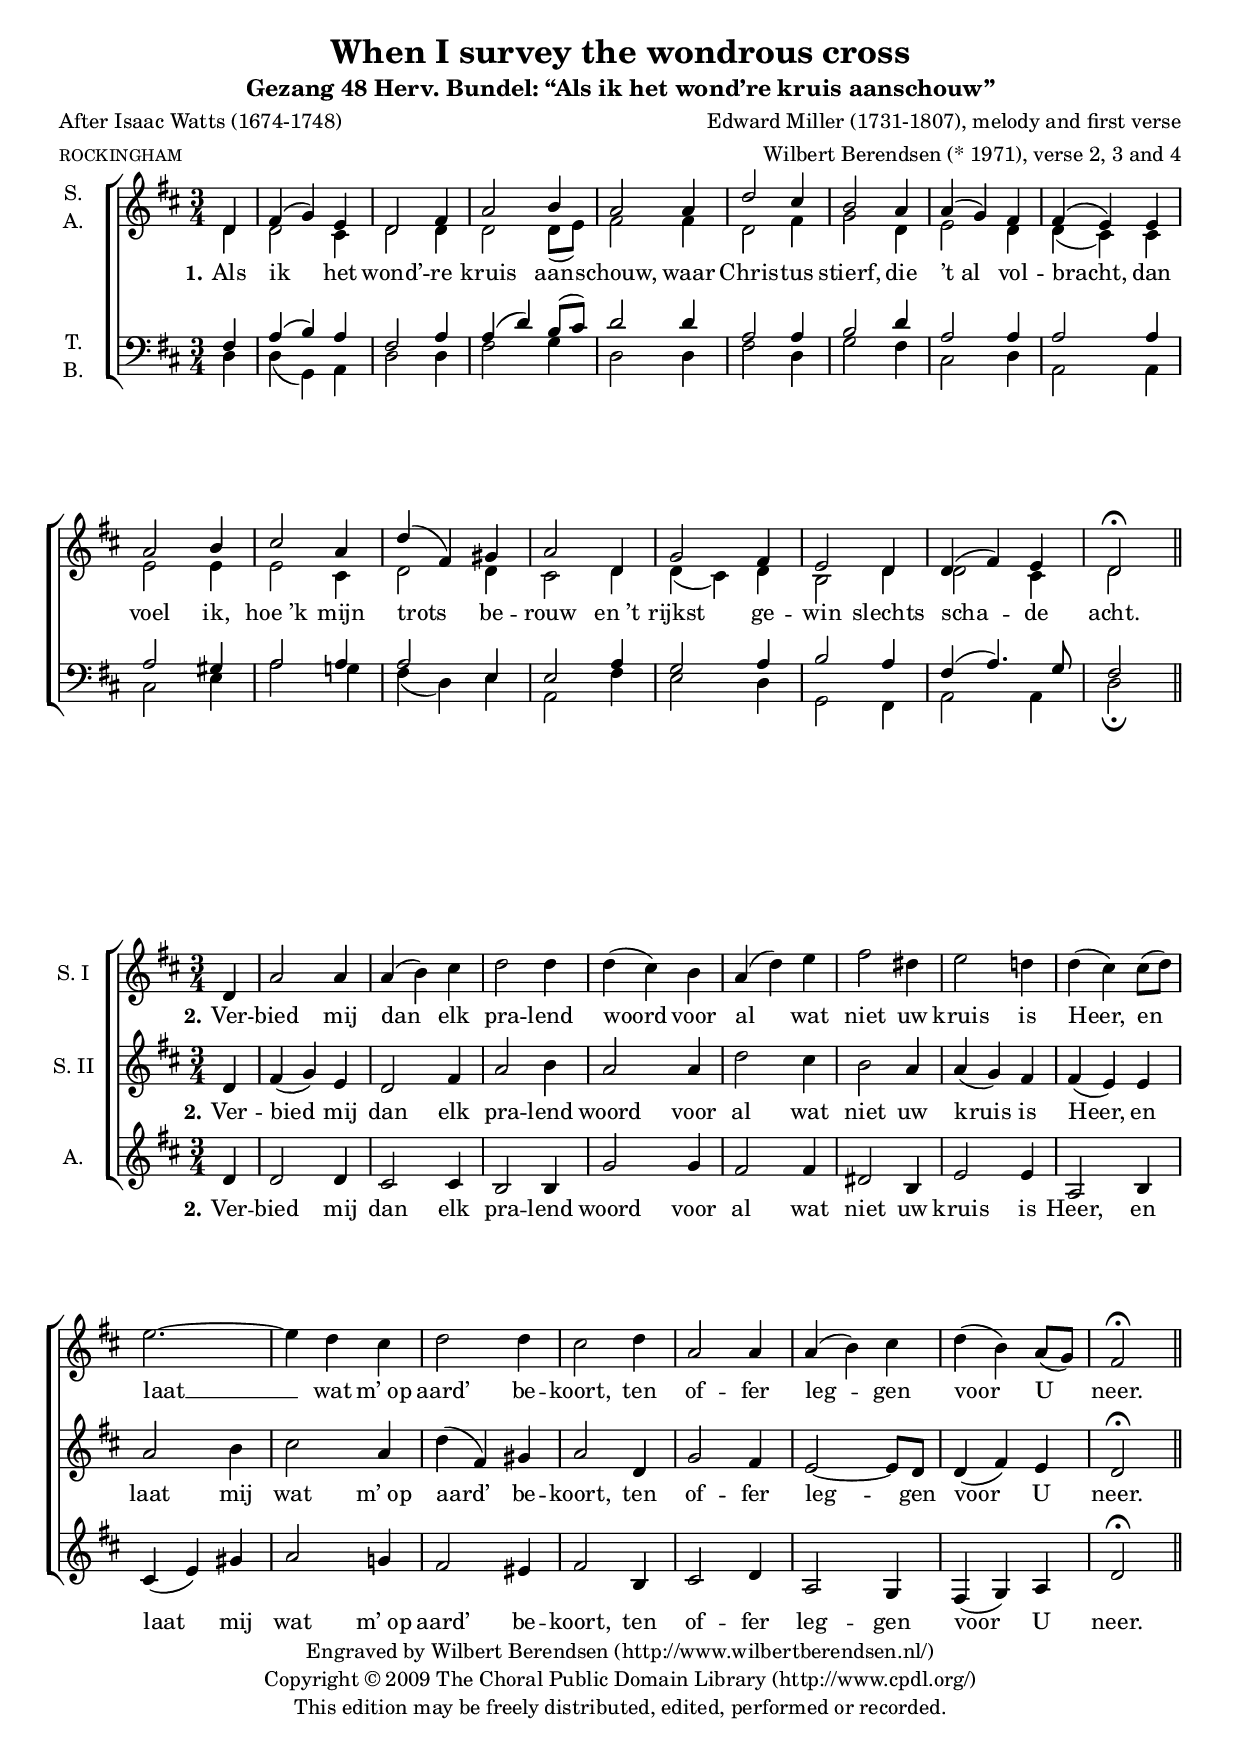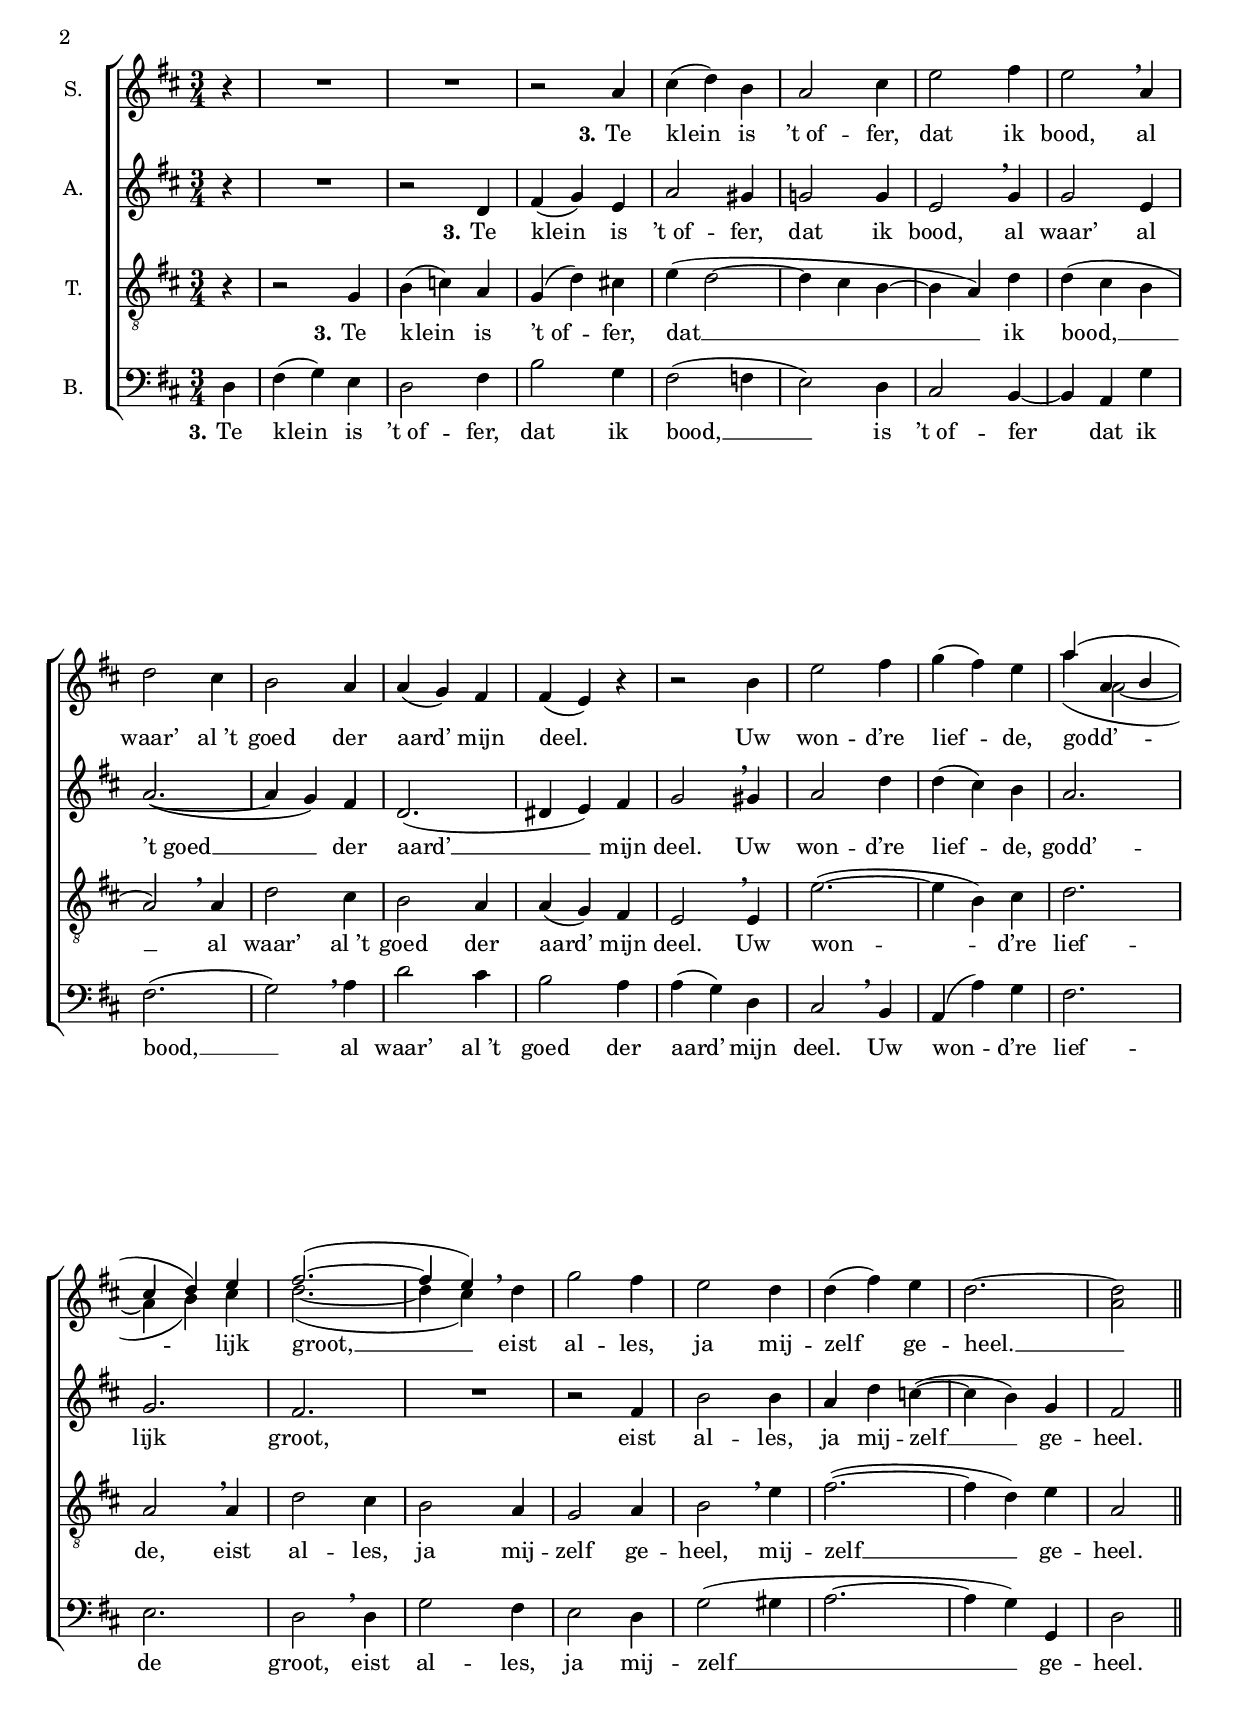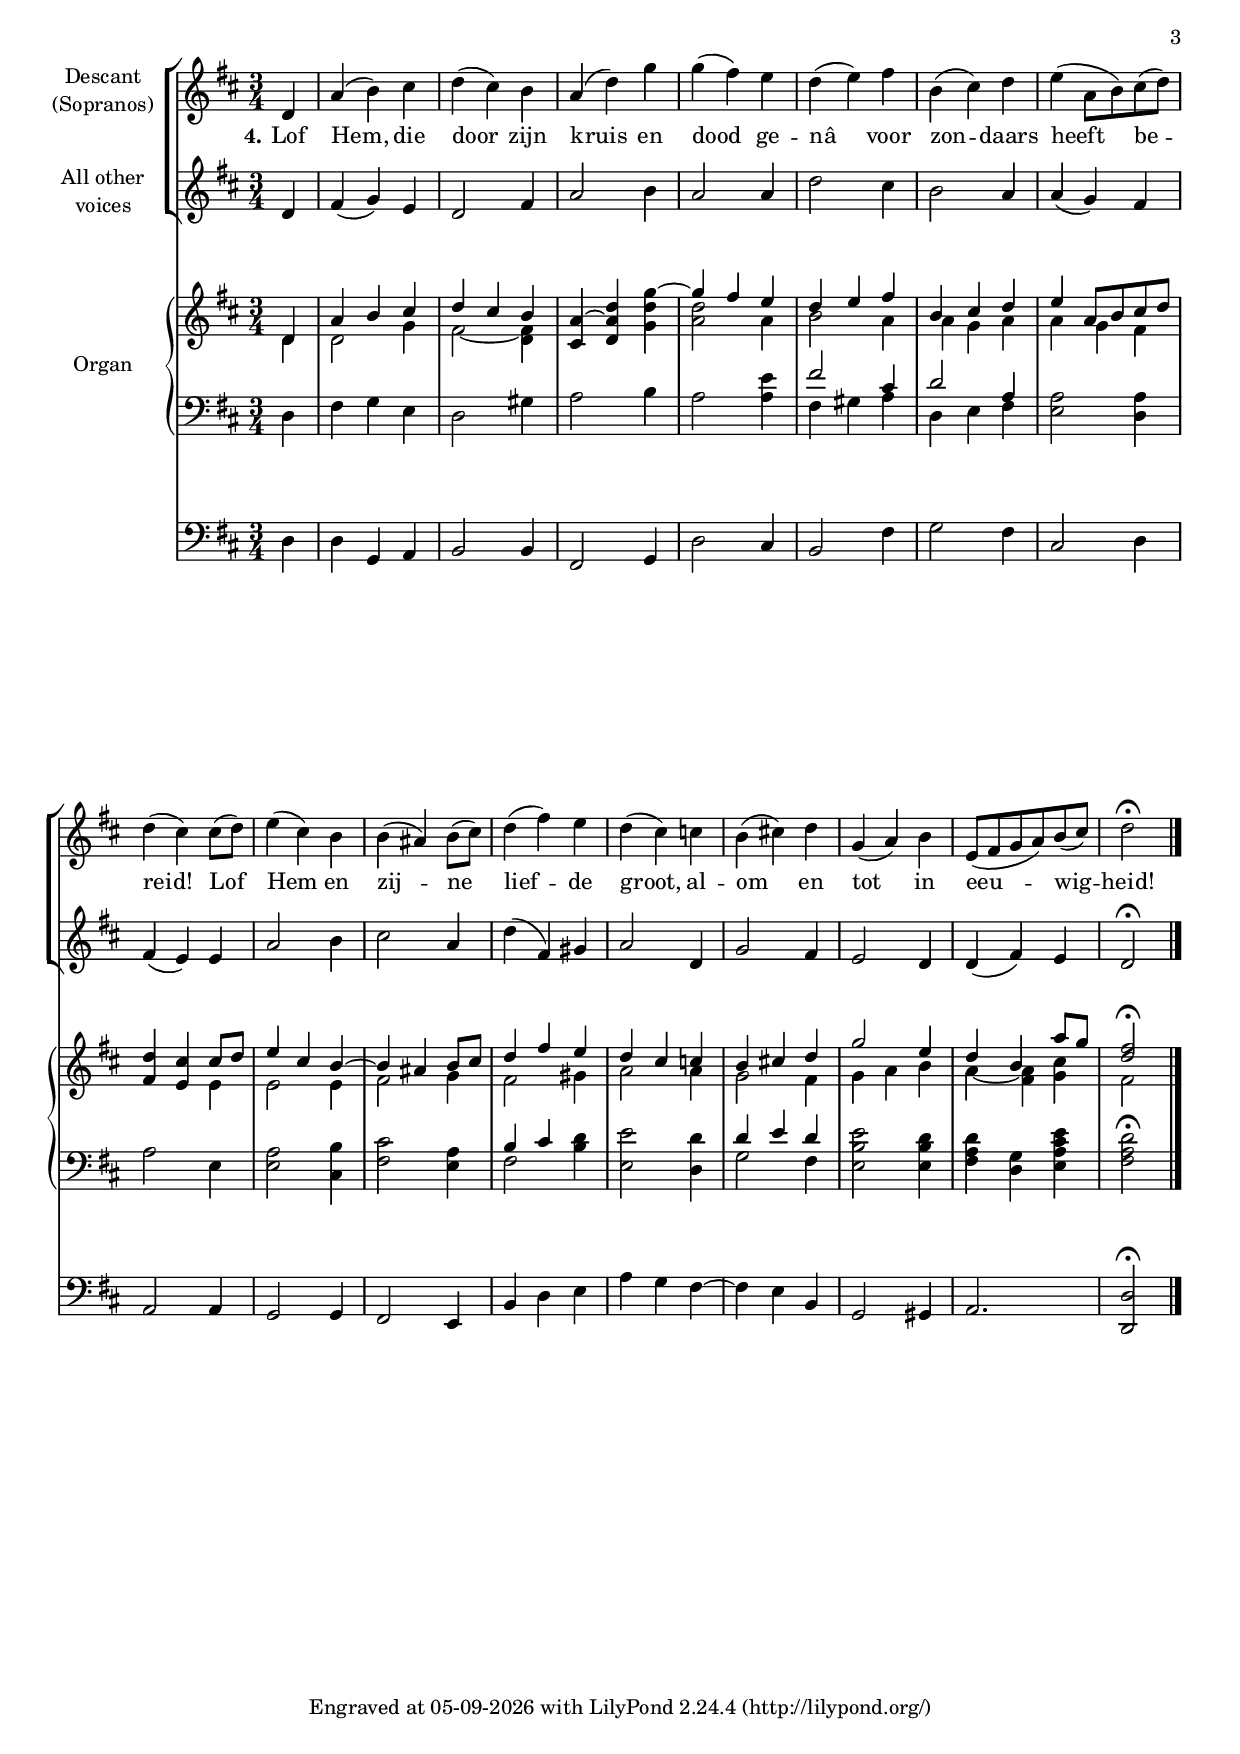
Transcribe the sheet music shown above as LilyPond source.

\version "2.12.0"

#(set-global-staff-size 18)

\paper {
  ragged-last-bottom = ##t
}

\header {
  title = "When I survey the wondrous cross"
  subtitle = "Gezang 48 Herv. Bundel: “Als ik het wond’re kruis aanschouw”"
  poet = "After Isaac Watts (1674-1748)"
  meter = \markup \tiny ROCKINGHAM
  composer = "Edward Miller (1731-1807), melody and first verse"
  arranger = "Wilbert Berendsen (* 1971), verse 2, 3 and 4"
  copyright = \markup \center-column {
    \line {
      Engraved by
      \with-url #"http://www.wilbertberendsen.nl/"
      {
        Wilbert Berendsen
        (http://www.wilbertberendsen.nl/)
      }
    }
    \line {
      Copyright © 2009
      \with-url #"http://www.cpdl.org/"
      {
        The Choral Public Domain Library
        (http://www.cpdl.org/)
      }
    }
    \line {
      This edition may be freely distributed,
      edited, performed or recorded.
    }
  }
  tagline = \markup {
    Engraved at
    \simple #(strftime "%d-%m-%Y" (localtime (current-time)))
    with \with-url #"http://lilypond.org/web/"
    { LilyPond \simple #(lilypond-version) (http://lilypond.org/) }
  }
}

\layout {
  indent = #10
  \context {
    \Score
    \remove "Bar_number_engraver"
  }
}

stanzaOne = \lyricmode {
  \set stanza = "1."
  Als ik het wond’ -- re kruis aan -- schouw,
  waar Chris -- tus stierf, die ’t_al vol -- bracht,
  dan voel ik, hoe_’k mijn trots be -- rouw
  en_’t rijkst ge -- win slechts scha -- de acht.
}

stanzaTwo = \lyricmode {
  \set stanza = "2."
  Ver -- bied mij dan elk pra -- lend woord
  voor al wat niet uw kruis is Heer,
  en laat mij wat m’_op aard’ be -- koort,
  ten of -- fer leg -- gen voor U neer.
}

stanzaFour = \lyricmode {
  \set stanza = "4."
  Lof Hem, die door zijn kruis en dood
  ge -- nâ voor zon -- daars heeft be -- reid!
  Lof Hem en zij -- ne lief -- de groot,
  al -- om en tot in eeu -- wig -- heid!
}

global = {
  \key d \major
  \time 3/4
  \partial 4
  #(set-accidental-style 'modern)
}

mel = \relative c' {
  \global
  d4 fis( g) e d2 fis4 a2 b4 a2
  a4 d2 cis4 b2 a4 a( g) fis fis( e)
  e a2 b4 cis2 a4 d( fis,) gis a2
  d,4 g2 fis4 e2 d4 d( fis) e d2\fermata
}


% EEN
sop = {
  \mel
  \bar "||"
}

alt = \relative c' {
  \global
  d4 d2 cis4 d2 d4 d2 d8( e) fis2
  fis4 d2 fis4 g2 d4 e2 d4 d( cis)
  cis e2 e4 e2 cis4 d2 d4 cis2
  d4 d( cis) d b2 d4 d2 cis4 d2
}

ten = \relative c {
  \global
  fis4 a( b) a fis2 a4 a( d) b8( cis) d2
  d4 a2 a4 b2 d4 a2 a4 a2
  a4 a2 gis4 a2 a4 a2 e4 e2
  a4 g2 a4 b2 a4 fis( a4.) g8 fis2
}

bas = \relative c {
  \global
  d4 d( g,) a d2 d4 fis2 g4 d2
  d4 fis2 d4 g2 fis4 cis2 d4 a2
  a4 cis2 e4 a2 g4 fis( d) e a,2
  fis'4 e2 d4 g,2 fis4 a2 a4 d2\fermata
}

scoreOne = \new ChoirStaff <<
  \new Staff \with {
    instrumentName = \markup\center-column{ S. A. }
  } << 
    \new Voice = "sop" { \voiceOne \sop }
    \new Voice = "alt" { \voiceTwo \alt }
  >>
  \new Lyrics \lyricsto "sop" \stanzaOne
  \new Staff \with {
    instrumentName = \markup\center-column{ T. B. }
  } <<
    \clef bass
    \new Voice = "ten" { \voiceOne \ten }
    \new Voice = "bas" { \voiceTwo \bas }
  >>
>>

\score { \scoreOne }

% TWEE
sopOne = \relative c' {
  \global 
  d4 a'2 a4 a( b) cis d2 d4 d( cis)
  b a( d) e fis2 dis4 e2 d4 d( cis)
  cis8( d) e2.~ e4 d cis d2 d4 cis2
  d4 a2 a4 a( b) cis d( b) a8( g) fis2\fermata
  \bar "||"
}

sopTwo = \relative c' {
  \global
  d4 fis( g) e d2 fis4 a2 b4 a2
  a4 d2 cis4 b2 a4 a( g) fis fis( e)
  e a2 b4 cis2 a4 d( fis,) gis a2
  d,4 g2 fis4 e2~ e8 d d4( fis) e d2\fermata
}

alt = \relative c' {
  \global
  d4 d2 d4 cis2 cis4 b2 b4 g'2
  g4 fis2 fis4 dis2 b4 e2 e4 a,2
  b4 cis( e) gis a2 g4 fis2 eis4 fis2
  b,4 cis2 d4 a2 g4 fis( g) a d2\fermata
}

stanzaTwoSop = \lyricmode {
  \set stanza = "2."
  Ver -- bied mij dan elk pra -- lend woord
  voor al wat niet uw kruis is Heer,
  en laat __ %{mij,%} wat m’_op aard’ be -- koort,
  ten of -- fer leg -- gen voor U neer.
}

scoreTwo = \new ChoirStaff <<
  \new Staff \with {
    instrumentName = "S. I"
  } { \sopOne } \addlyrics { \stanzaTwoSop }
  \new Staff \with {
    instrumentName = "S. II"
  } { \sopTwo } \addlyrics { \stanzaTwo }
  \new Staff \with {
    instrumentName = "A."
  } { \alt } \addlyrics { \stanzaTwo }
>>

\score { \scoreTwo }

% DRIE
soprano = \relative c'' {
  \global
  r4 R2. R2. r2
  a4 cis( d) b a2 cis4 e2 fis4 e2 \breathe
  a,4 d2 cis4 b2 a4 a( g) fis fis( e) r
  r2 b'4 e2 fis4 g( fis) e 
  <<
    { \voiceOne a( a, b cis d) e fis2.~( fis4 e) }
    \new Voice {
      \once \override Slur #'positions = #'(-2 . -2)
      \voiceTwo a( a,2~ a4 b) cis d2.~( d4 cis)
    }
  >> \breathe
  \oneVoice
  d4 g2 fis4 e2 d4 d( fis) e d2.~ <d a>2
  \bar "||"
}

alto = \relative c' {
  \global
  r4 R2. r2
  d4 fis( g) e a2 gis4 g2 g4 e2 \breathe
  g4 g2 e4 a2.~( a4 g) fis d2.( dis4 e) fis g2 \breathe
  gis4 a2 d4 d( cis) b a2. g fis 
  R2. r2
  fis4 b2 b4 a d c~( c b) g fis2
}

tenor = \relative c' {
  \global
  r4 r2
  g4 b( c) a g( d') cis e( d2~ d4 cis b~ b a) d d( cis b a2) \breathe
  a4 d2 cis4 b2 a4 a( g) fis e2 \breathe
  e4 e'2.~( e4 b) cis d2. a2 \breathe
  a4 d2 cis4 b2 a4 g2 a4 b2 \breathe
  e4 fis2.~( fis4 d) e a,2
}

bass = \relative c {
  \global
  d4 fis( g) e d2 fis4 b2 g4 fis2( f4 e2) d4 cis2 b4~ b a g' fis2.( g2) \breathe
  a4 d2 cis4 b2 a4 a( g) d cis2 \breathe
  b4 a( a') g4 fis2. e d2 \breathe
  d4 g2 fis4 e2 d4 g2( gis4 a2.~ a4 g) g, d'2
}

sopranoVerse = \lyricmode {
  \set stanza = "3."
  Te klein is ’t_of -- fer, dat ik bood,
  al waar’ al_’t goed der aard’ mijn deel.
  Uw won -- d’re lief -- de, godd’ -- lijk groot, __
  eist al -- les, ja mij -- zelf ge -- heel. __
}

altoVerse = \lyricmode {
  \set stanza = "3."
  Te klein is ’t_of -- fer, dat ik bood,
  al waar’ al ’t_goed __ der aard’ __ mijn deel.
  Uw won -- d’re lief -- de, godd’ -- lijk groot,
  eist al -- les, ja mij -- zelf __ ge -- heel.
}

tenorVerse = \lyricmode {
  \set stanza = "3."
  Te klein is ’t_of -- fer, dat __ ik bood, __
  al waar’ al_’t goed der aard’ mijn deel.
  Uw won -- d’re lief -- de, %godd’ -- lijk groot,
  eist al -- les, ja mij -- zelf ge -- heel,
  mij -- zelf __ ge -- heel.
}

bassVerse = \lyricmode {
  \set stanza = "3."
  Te klein is ’t_of -- fer, dat ik bood, __
  is ’t_of -- fer dat ik bood, __
  al waar’ al_’t goed der aard’ mijn deel.
  Uw won -- d’re lief -- de %{, godd’ -- lijk%} groot,
  eist al -- les, ja mij -- zelf __ ge -- heel.
}

scoreThree = \new ChoirStaff <<
  \new Staff \with {
    instrumentName = "S."
  } { \soprano }
  \addlyrics { \sopranoVerse }
  \new Staff \with {
    instrumentName = "A."
  } { \alto }
  \addlyrics { \altoVerse }
  \new Staff \with {
    instrumentName = "T."
  } { \clef "treble_8" \tenor }
  \addlyrics { \tenorVerse }
  \new Staff \with {
    instrumentName = "B."
  } { \clef bass \bass }
  \addlyrics { \bassVerse }
>>

\score { \scoreThree }

% VIER

descant = \relative c' {
  \global
  d4 a'( b) cis d( cis) b a( d) g g( fis)
  e d( e) fis b,( cis) d e( a,8 b) cis( d) d4( cis)
  cis8( d) e4( cis) b b( ais) b8( cis) d4( fis) e d( cis)
  c b( cis) d g,( a) b e,8( fis g a) b( cis) d2\fermata
  \bar "|."
}

organRight = <<
  \relative c' {
    \global
    \voiceOne
    d4 |
    a' b cis |
    d cis b |
    <a~ cis,> <d a d,> \oneVoice <g~ d g,> |
    \voiceOne
    g fis e |
    d e fis |
    b, cis d |
    e a,8 b cis d |
    <d fis,>4 <cis e,> cis8 d |
    e4 cis b~ |
    b ais b8 cis |
    d4 fis e |
    d cis c |
    b cis d |
    g2 e4 |
    d b a'8 g |
    <fis d>2\fermata
  }
  \\ \relative c' {
    \voiceTwo
    d4 |
    d2 g4 |
    fis2~ <fis d>4 |
    s2. |
    <d' a>2 a4 |
    b2 a4 |
    a g a |
    a g fis |
    s2 e4 |
    e2 e4 |
    fis2 g4 |
    fis2 gis4 |
    a2 a4 |
    g2 fis4 |
    g a b |
    a~ <a fis> <g cis> |
    fis2
  }
>>

organLeft = \relative c {
  \global
  d4 |
  fis g e |
  d2 gis4 |
  a2 b4 |
  a2 <a e'>4 |
  <<
    { fis'2 cis4 | d2 a4 }
    \\ { fis4 gis a | d, e fis }
  >> |
  <a e>2 <a d,>4 |
  a2 e4 |
  <a e>2 <b cis,>4 |
  <cis fis,>2 <a e>4 |
  << { b cis } \\ fis,2 >> <b d>4 |
  <e e,>2 <d d,>4 |
  << { d e d } \\ { g,2 fis4 } >> |
  <e b' e>2 <e b' d>4 |
  <fis a d> <d g> <e a cis e> |
  <fis a d>2\fermata
}

organPedal = \relative c {
  \global
  d4 |
  d g, a |
  b2 b4 |
  fis2 g4 |
  d'2 cis4 |
  b2 fis'4 |
  g2 fis4 |
  cis2 d4 |
  a2 a4 |
  g2 g4 |
  fis2 e4 |
  b' d e |
  a g fis~ |
  fis e b |
  g2 gis4 |
  a2. |
  <d d,>2\fermata
}

scoreFour =   <<
  \new ChoirStaff <<
    \new Staff \with {
      instrumentName = \markup \center-column {
        Descant (Sopranos)
      }
    } { \descant } \addlyrics { \stanzaFour }
    \new Staff \with {
      instrumentName = \markup\center-column {
        \line { All other } voices
      }
      \override VerticalAxisGroup #'minimum-Y-extent = #'(-7 . 4)
    } { \mel }
  >>
  \new PianoStaff \with {
    instrumentName = #"Organ"
  } <<
    \new Staff { \organRight }
    \new Staff { \clef bass \organLeft }
  >>
  \new Staff { \clef bass \organPedal }
>>

\score {
  \scoreFour
  \layout {
    indent = #20
  }
}

